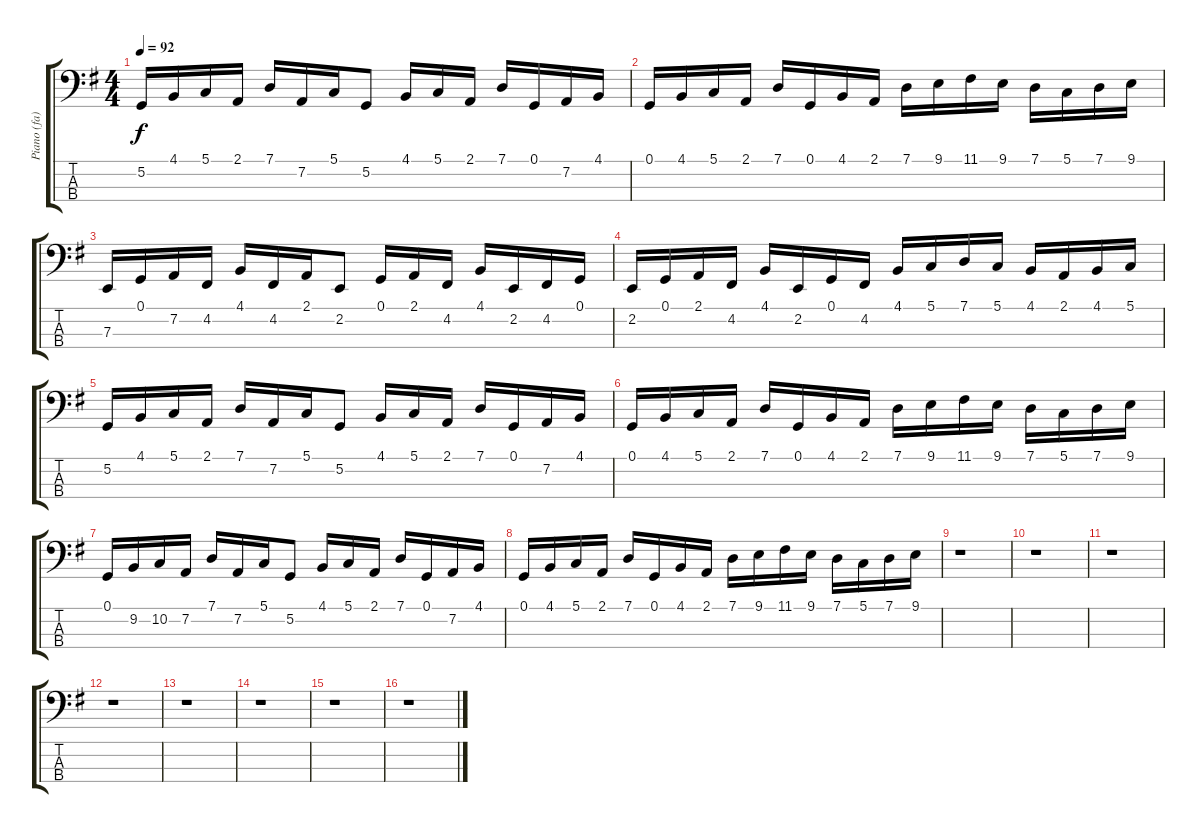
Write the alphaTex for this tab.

\track ("Piano (fa)" "Piano (fa)") {instrument electricgrandpiano}
\staff {score tabs}
\tuning (G2 D2 A1 E1) {hide}
\ts (4 4)
\tempo 92
\clef f4
\ks g
5.2.16{dy f} 4.1.16 5.1.16 2.1.16 7.1.16 7.2.16 5.1.16 5.2.8 4.1.16 5.1.16 2.1.16 7.1.16 0.1.16 7.2.16 4.1.16 |
0.1.16 4.1.16 5.1.16 2.1.16 7.1.16 0.1.16 4.1.16 2.1.16 7.1.16 9.1.16 11.1.16 9.1.16 7.1.16 5.1.16 7.1.16 9.1.16 |
7.3.16 0.1.16 7.2.16 4.2.16 4.1.16 4.2.16 2.1.16 2.2.8 0.1.16 2.1.16 4.2.16 4.1.16 2.2.16 4.2.16 0.1.16 |
2.2.16 0.1.16 2.1.16 4.2.16 4.1.16 2.2.16 0.1.16 4.2.16 4.1.16 5.1.16 7.1.16 5.1.16 4.1.16 2.1.16 4.1.16 5.1.16 |
5.2.16 4.1.16 5.1.16 2.1.16 7.1.16 7.2.16 5.1.16 5.2.8 4.1.16 5.1.16 2.1.16 7.1.16 0.1.16 7.2.16 4.1.16 |
0.1.16 4.1.16 5.1.16 2.1.16 7.1.16 0.1.16 4.1.16 2.1.16 7.1.16 9.1.16 11.1.16 9.1.16 7.1.16 5.1.16 7.1.16 9.1.16 |
0.1.16 9.2.16 10.2.16 7.2.16 7.1.16 7.2.16 5.1.16 5.2.8 4.1.16 5.1.16 2.1.16 7.1.16 0.1.16 7.2.16 4.1.16 |
0.1.16 4.1.16 5.1.16 2.1.16 7.1.16 0.1.16 4.1.16 2.1.16 7.1.16 9.1.16 11.1.16 9.1.16 7.1.16 5.1.16 7.1.16 9.1.16 |
r.1 |
r.1 |
r.1 |
r.1 |
r.1 |
r.1 |
r.1 |
r.1
